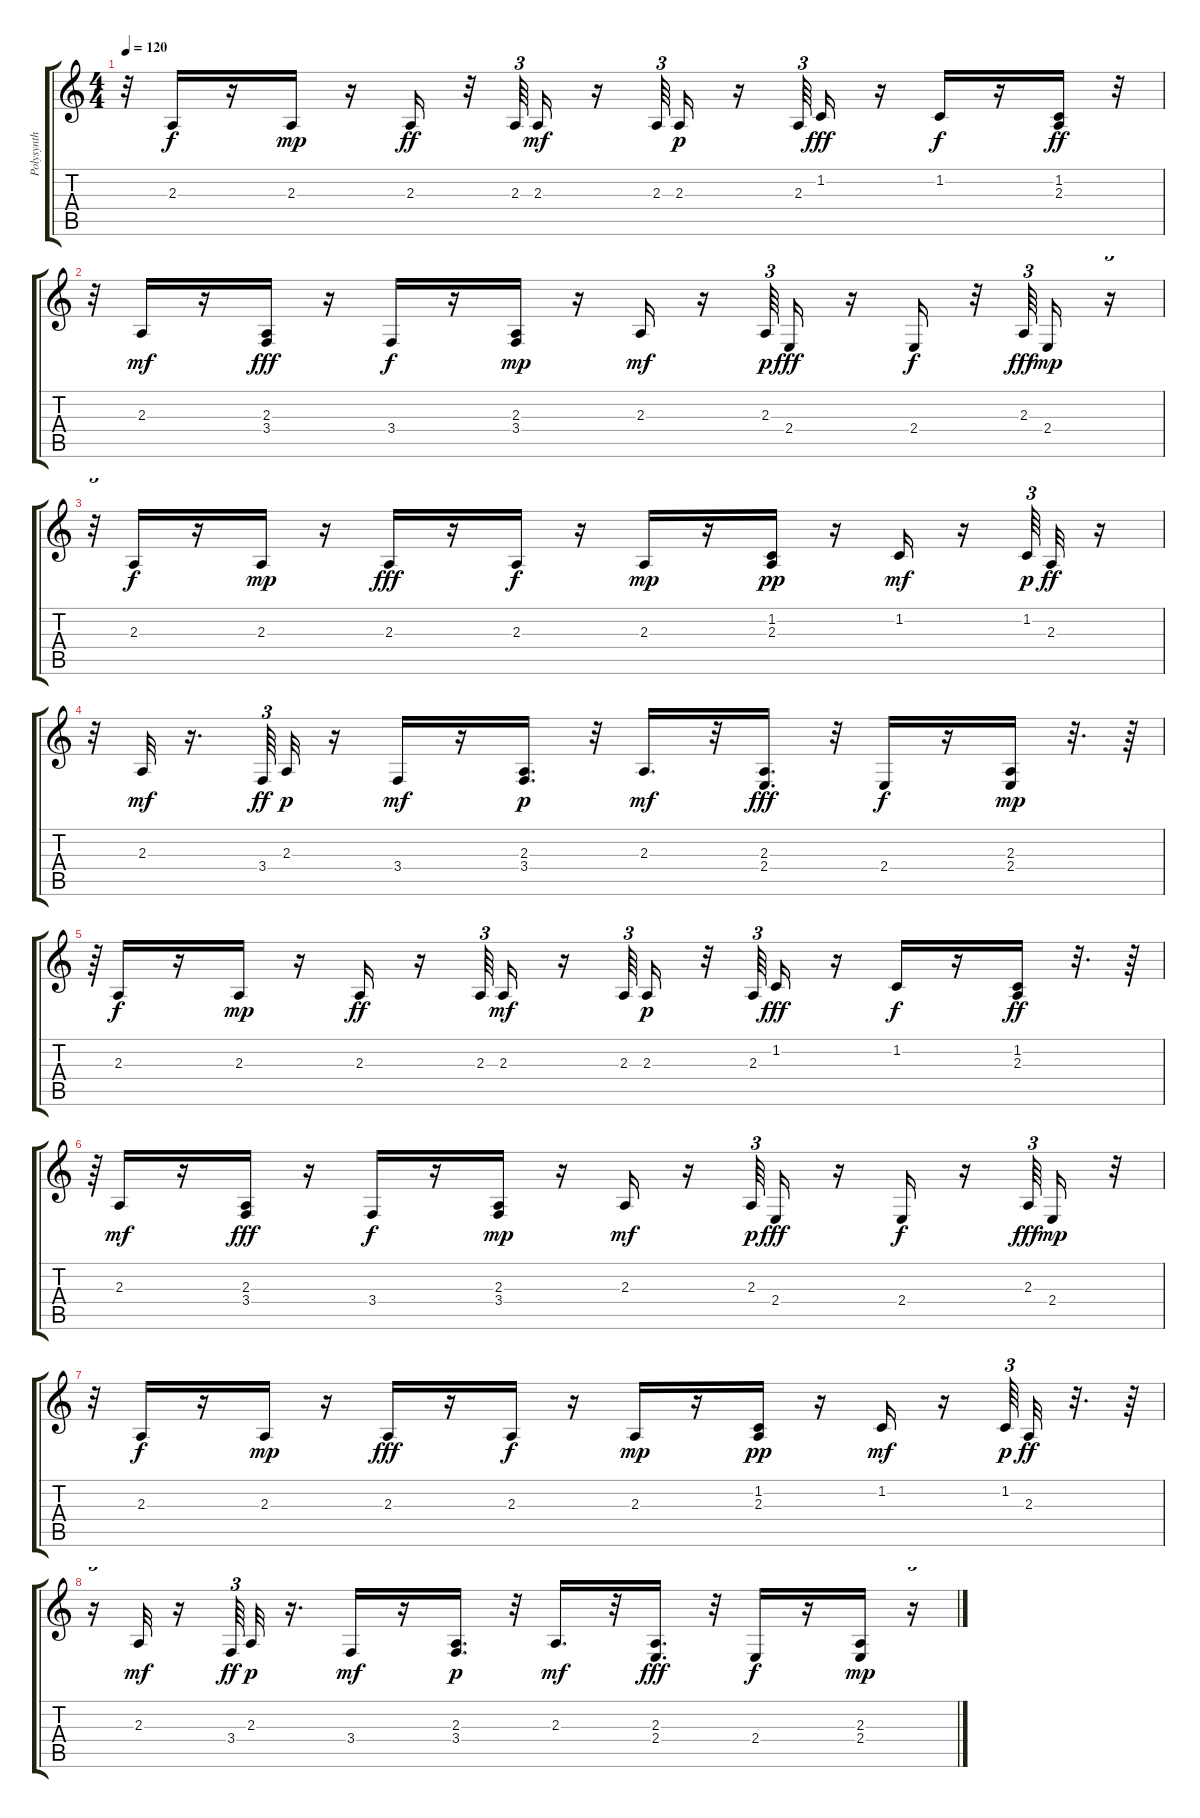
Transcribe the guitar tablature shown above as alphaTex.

\track ("Polysynth" "Polysynth") {instrument pad3polysynth}
\staff {score tabs}
\tuning (E4 B3 G3 D3 A2 E2) {hide}
\ts (4 4)
\tempo 120
\clef g2
\ks c
r.32{dy mp} 2.3.16{dy f} r.16 2.3.16{dy mp} r.16 2.3.16{dy ff} r.32 2.3.64{tu (3 2)} 2.3.16{dy mf} r.16 2.3.64{tu (3 2)} 2.3.16{dy p} r.16 2.3.64{tu (3 2)} 1.2.16{dy fff} r.16 1.2.16{dy f} r.16 (1.2 2.3).16{dy ff} r.32 |
r.32 2.3.16{dy mf} r.16 (2.3 3.4).16{dy fff} r.16 3.4.16{dy f} r.16 (2.3 3.4).16{dy mp} r.16 2.3.16{dy mf} r.16 2.3.64{tu (3 2) dy p} 2.4.16{dy fff} r.16 2.4.16{dy f} r.32 2.3.64{tu (3 2) dy fff} 2.4.16{dy mp} r.16{tu (3 2)} |
r.32{tu (3 2)} 2.3.16{dy f} r.16 2.3.16{dy mp} r.16 2.3.16{dy fff} r.16 2.3.16{dy f} r.16 2.3.16{dy mp} r.16 (1.2 2.3).16{dy pp} r.16 1.2.16{dy mf} r.16 1.2.64{tu (3 2) dy p} 2.3.32{dy ff} r.16 |
r.32 2.3.32{dy mf} r.16{d} 3.4.64{tu (3 2) dy ff} 2.3.32{dy p} r.16 3.4.16{dy mf} r.16 (2.3 3.4).16{d dy p} r.32 2.3.16{d dy mf} r.32 (2.3 2.4).16{d dy fff} r.32 2.4.16{dy f} r.16 (2.3 2.4).16{dy mp} r.32{d} r.64 |
r.64{tu (3 2)} 2.3.16{dy f} r.16 2.3.16{dy mp} r.16 2.3.16{dy ff} r.16 2.3.64{tu (3 2)} 2.3.16{dy mf} r.16 2.3.64{tu (3 2)} 2.3.16{dy p} r.32 2.3.64{tu (3 2)} 1.2.16{dy fff} r.16 1.2.16{dy f} r.16 (1.2 2.3).16{dy ff} r.32{d} r.64 |
r.64{tu (3 2)} 2.3.16{dy mf} r.16 (2.3 3.4).16{dy fff} r.16 3.4.16{dy f} r.16 (2.3 3.4).16{dy mp} r.16 2.3.16{dy mf} r.16 2.3.64{tu (3 2) dy p} 2.4.16{dy fff} r.16 2.4.16{dy f} r.16 2.3.64{tu (3 2) dy fff} 2.4.16{dy mp} r.32 |
r.32 2.3.16{dy f} r.16 2.3.16{dy mp} r.16 2.3.16{dy fff} r.16 2.3.16{dy f} r.16 2.3.16{dy mp} r.16 (1.2 2.3).16{dy pp} r.16 1.2.16{dy mf} r.16 1.2.64{tu (3 2) dy p} 2.3.32{dy ff} r.32{d} r.64 |
r.16{tu (3 2)} 2.3.32{dy mf} r.16 3.4.64{tu (3 2) dy ff} 2.3.32{dy p} r.16{d} 3.4.16{dy mf} r.16 (2.3 3.4).16{d dy p} r.32 2.3.16{d dy mf} r.32 (2.3 2.4).16{d dy fff} r.32 2.4.16{dy f} r.16 (2.3 2.4).16{dy mp} r.16{tu (3 2)}
